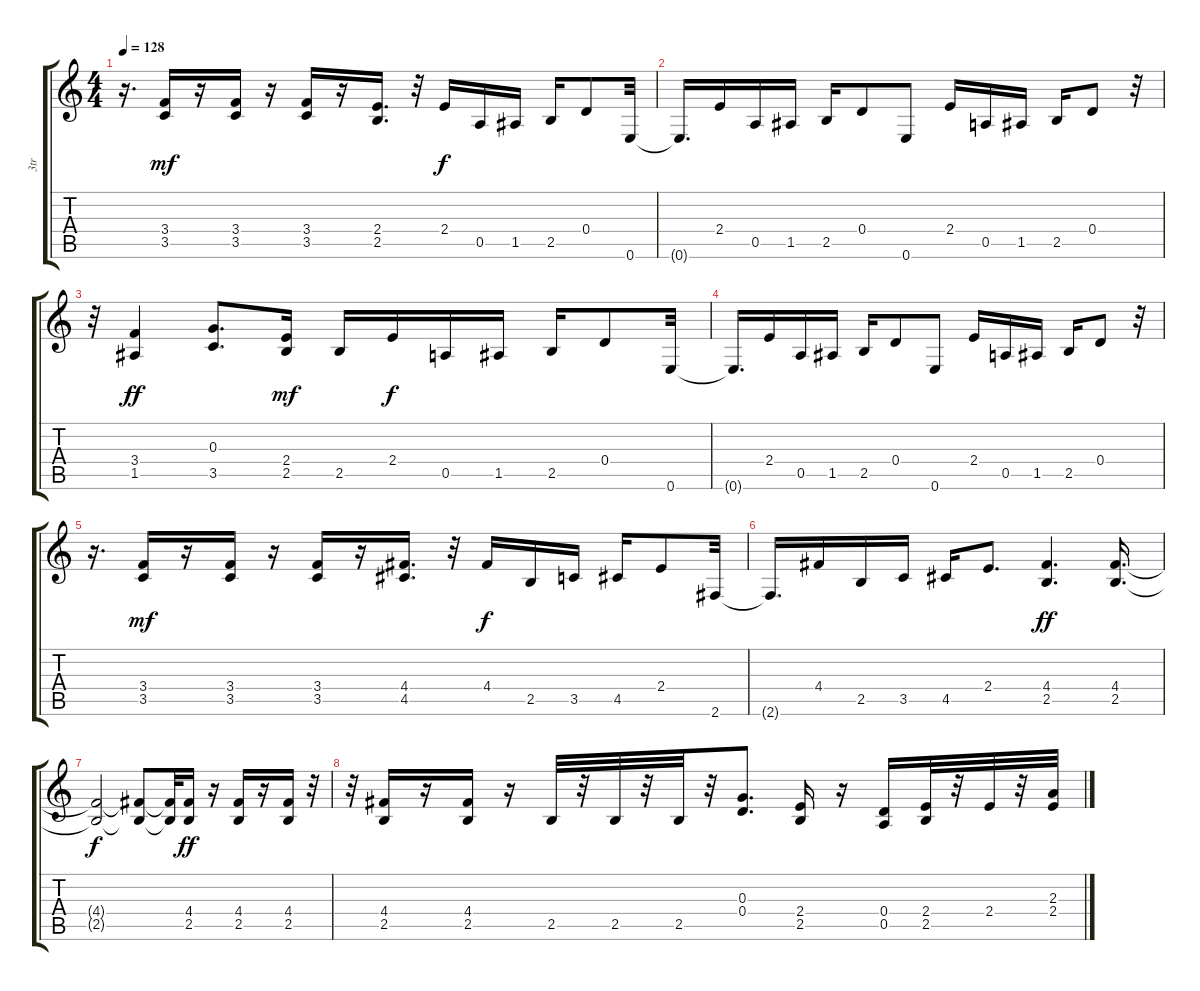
\track ("3tr                                 " "3tr       ") {instrument distortionguitar}
\staff {score tabs}
\tuning (E4 B3 G3 D3 A2 E2) {hide}
\ts (4 4)
\tempo 128
\clef g2
\ks c
r.16{d dy f} (3.4 3.5).16{dy mf instrument distortionguitar} r.16 (3.4 3.5).16 r.16 (3.4 3.5).16 r.16 (2.4 2.5).16{d} r.32 2.4.16{dy f instrument overdrivenguitar} 0.5.16 1.5.16 2.5.16 0.4.8 0.6.32 |
0.6{t}.16{d} 2.4.16 0.5.16 1.5.16 2.5.16 0.4.8 0.6.8 2.4.16 0.5.16 1.5.16 2.5.16 0.4.8 r.32 |
r.32 (3.4 1.5).4{dy ff instrument distortionguitar} (0.3 3.5).8{d} (2.4 2.5).16{dy mf} 2.5.16 2.4.16{dy f instrument overdrivenguitar} 0.5.16 1.5.16 2.5.16 0.4.8 0.6.32 |
0.6{t}.16{d} 2.4.16 0.5.16 1.5.16 2.5.16 0.4.8 0.6.8 2.4.16 0.5.16 1.5.16 2.5.16 0.4.8 r.32 |
r.16{d} (3.4 3.5).16{dy mf instrument distortionguitar} r.16 (3.4 3.5).16 r.16 (3.4 3.5).16 r.16 (4.4 4.5).16{d} r.32 4.4.16{dy f instrument overdrivenguitar} 2.5.16 3.5.16 4.5.16 2.4.8 2.6.32 |
2.6{t}.16{d} 4.4.16 2.5.16 3.5.16 4.5.16 2.4.8{d} (4.4 2.5).4{d dy ff instrument distortionguitar} (4.4 2.5).16{d} |
(4.4{t} 2.5{t}).2{dy f} (4.4{t} 2.5{t}).8 (4.4{t} 2.5{t}).32 (4.4 2.5).16{dy ff} r.16 (4.4 2.5).16 r.16 (4.4 2.5).16 r.32 |
r.32 (4.4 2.5).16 r.16 (4.4 2.5).16 r.16 2.5.32 r.32 2.5.32 r.32 2.5.32 r.32 (0.3 0.4).8{d} (2.4 2.5).16 r.16 (0.4 0.5).16 (2.4 2.5).32 r.32 2.4.32 r.32 (2.3 2.4).32
